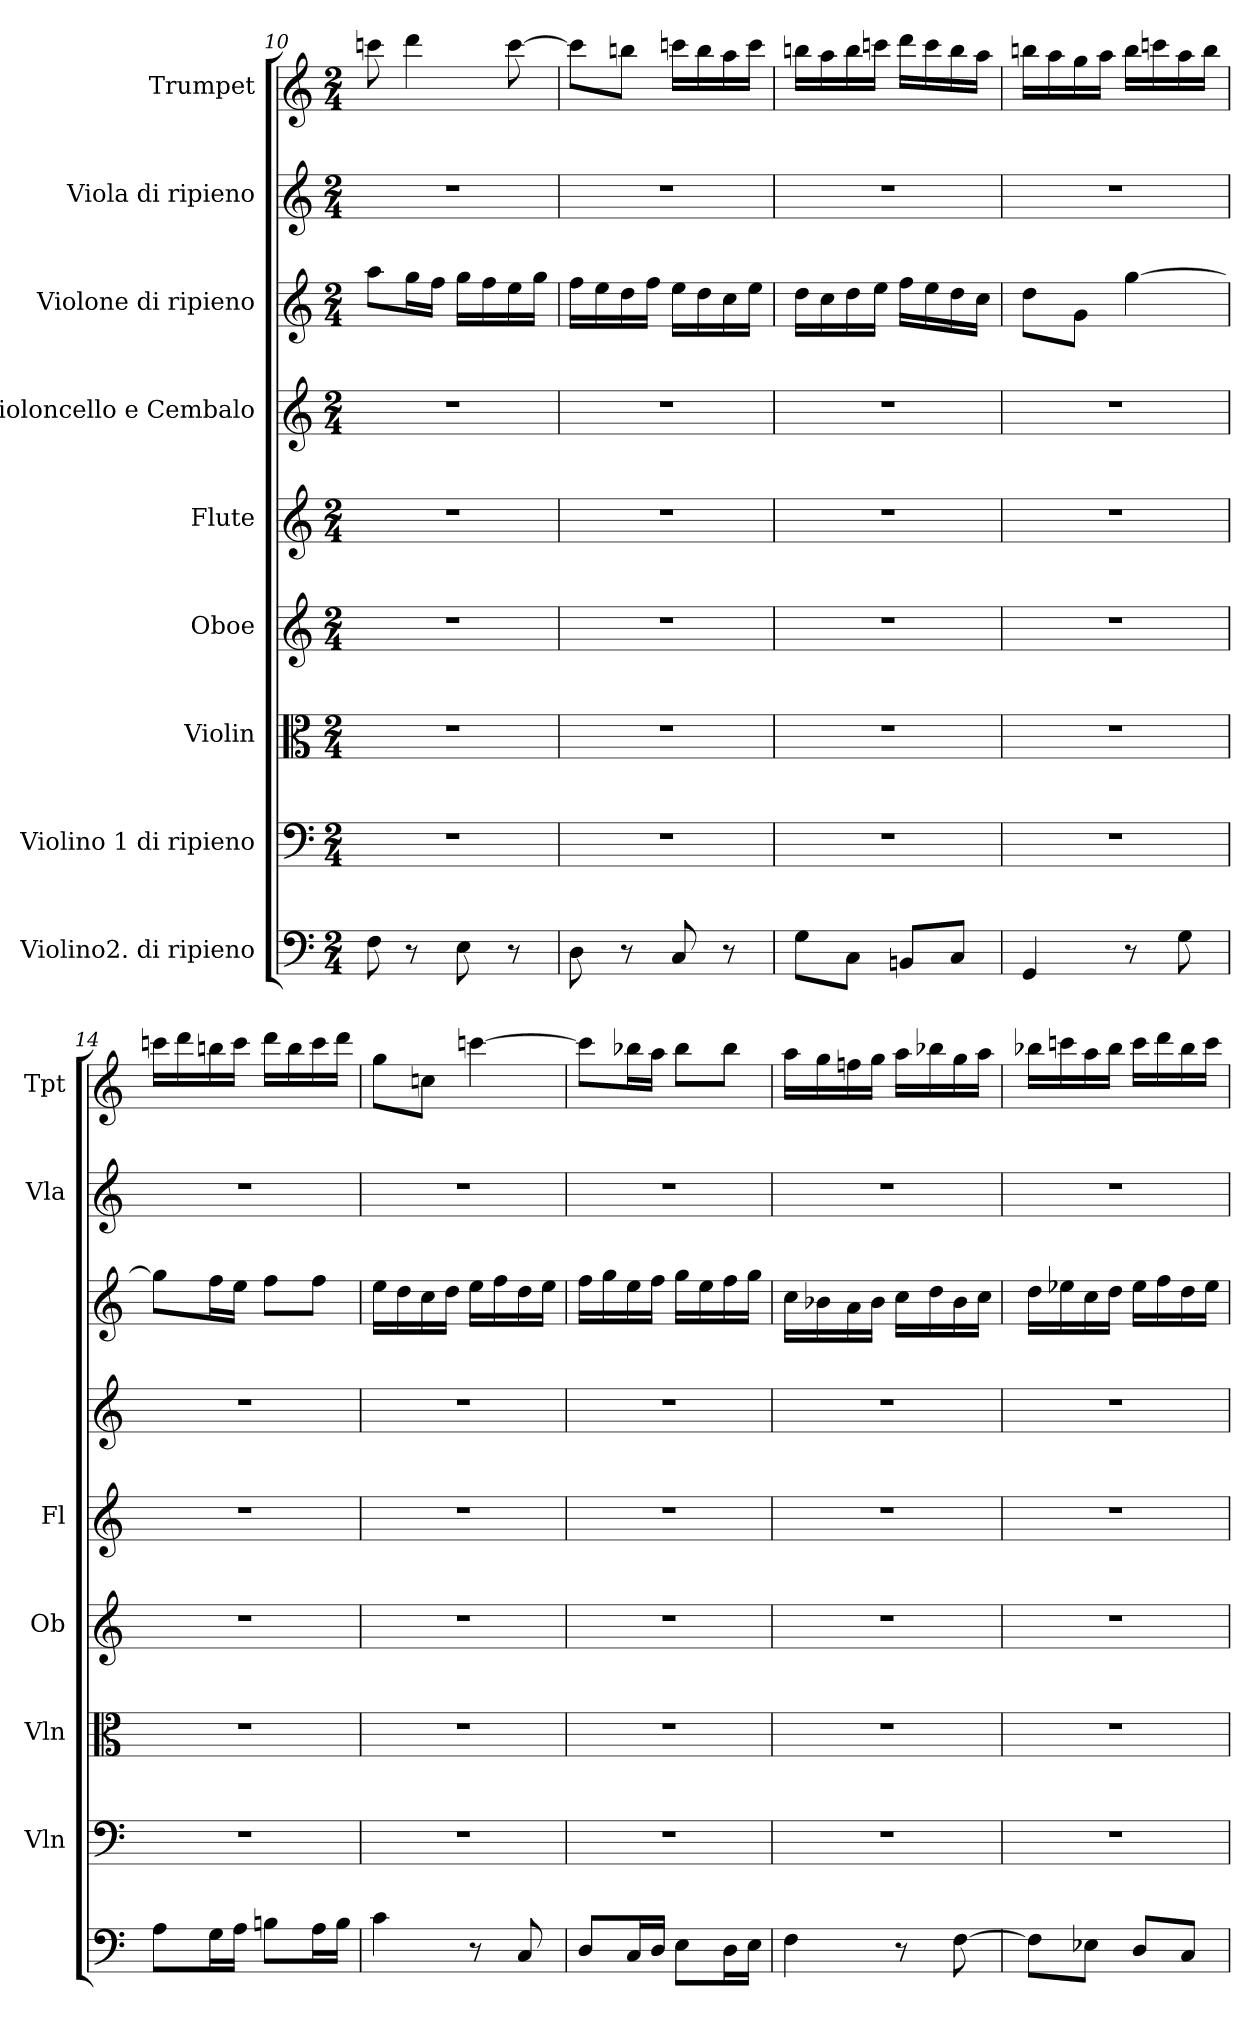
**kern	**kern	**kern	**kern	**kern	**kern	**kern	**kern	**kern
*part9	*part8	*part7	*part6	*part5	*part4	*part3	*part2	*part1
*staff9	*staff8	*staff7	*staff6	*staff5	*staff4	*staff3	*staff2	*staff1
*I"Violino2. di ripieno	*I"Violino 1 di ripieno	*I"Violin	*I"Oboe	*I"Flute	*I"Violoncello e Cembalo	*I"Violone di ripieno	*I"Viola di ripieno	*I"Trumpet
*	*I'Vln	*I'Vln	*I'Ob	*I'Fl	*	*	*I'Vla	*I'Tpt
*clefF4	*clefF4	*clefC3	*clefG2	*clefG2	*clefG2	*clefG2	*clefG2	*clefG2
*	*	*	*	*	*	*	*	*ITrd1c2
*M2/4	*M2/4	*M2/4	*M2/4	*M2/4	*M2/4	*M2/4	*M2/4	*M2/4
=10	=10	=10	=10	=10	=10	=10	=10	=10
8F\	2r	2r	2r	2r	2r	8aa\L	2r	8bb-\
8r	.	.	.	.	.	16gg\L	.	4ccc\
.	.	.	.	.	.	16ff\JJ	.	.
8E\	.	.	.	.	.	16gg\LL	.	.
.	.	.	.	.	.	16ff\	.	.
8r	.	.	.	.	.	16ee\	.	[8bb-\
.	.	.	.	.	.	16gg\JJ	.	.
=11	=11	=11	=11	=11	=11	=11	=11	=11
8D\	2r	2r	2r	2r	2r	16ff\LL	2r	8bb-\L]
.	.	.	.	.	.	16ee\	.	.
8r	.	.	.	.	.	16dd\	.	8aan\J
.	.	.	.	.	.	16ff\JJ	.	.
8C/	.	.	.	.	.	16ee\LL	.	16bb-\LL
.	.	.	.	.	.	16dd\	.	16aa\
8r	.	.	.	.	.	16cc\	.	16gg\
.	.	.	.	.	.	16ee\JJ	.	16bb-\JJ
=12	=12	=12	=12	=12	=12	=12	=12	=12
8G\L	2r	2r	2r	2r	2r	16dd\LL	2r	16aan\LL
.	.	.	.	.	.	16cc\	.	16gg\
8C\J	.	.	.	.	.	16dd\	.	16aa\
.	.	.	.	.	.	16ee\JJ	.	16bb-\JJ
8BBn/L	.	.	.	.	.	16ff\LL	.	16ccc\LL
.	.	.	.	.	.	16ee\	.	16bb-\
8C/J	.	.	.	.	.	16dd\	.	16aa\
.	.	.	.	.	.	16cc\JJ	.	16gg\JJ
=13	=13	=13	=13	=13	=13	=13	=13	=13
4GG/	2r	2r	2r	2r	2r	8dd\L	2r	16aan\LL
.	.	.	.	.	.	.	.	16gg\
.	.	.	.	.	.	8g\J	.	16ff\
.	.	.	.	.	.	.	.	16gg\JJ
8r	.	.	.	.	.	[4gg\	.	16aa\LL
.	.	.	.	.	.	.	.	16bb-\
8G\	.	.	.	.	.	.	.	16gg\
.	.	.	.	.	.	.	.	16aa\JJ
=14	=14	=14	=14	=14	=14	=14	=14	=14
8A\L	2r	2r	2r	2r	2r	8gg\L]	2r	16bb-\LL
.	.	.	.	.	.	.	.	16ccc\
16G\L	.	.	.	.	.	16ff\L	.	16aan\
16A\JJ	.	.	.	.	.	16ee\JJ	.	16bb-\JJ
8Bn\L	.	.	.	.	.	8ff\L	.	16ccc\LL
.	.	.	.	.	.	.	.	16aa\
16A\L	.	.	.	.	.	8ff\J	.	16bb-\
16B\JJ	.	.	.	.	.	.	.	16ccc\JJ
=15	=15	=15	=15	=15	=15	=15	=15	=15
4c\	2r	2r	2r	2r	2r	16ee\LL	2r	8ff\L
.	.	.	.	.	.	16dd\	.	.
.	.	.	.	.	.	16cc\	.	8b-\J
.	.	.	.	.	.	16dd\JJ	.	.
8r	.	.	.	.	.	16ee\LL	.	[4bb-\
.	.	.	.	.	.	16ff\	.	.
8C/	.	.	.	.	.	16dd\	.	.
.	.	.	.	.	.	16ee\JJ	.	.
=16	=16	=16	=16	=16	=16	=16	=16	=16
8D/L	2r	2r	2r	2r	2r	16ff\LL	2r	8bb-\L]
.	.	.	.	.	.	16gg\	.	.
16C/L	.	.	.	.	.	16ee\	.	16aa-\L
16D/JJ	.	.	.	.	.	16ff\JJ	.	16gg\JJ
8E\L	.	.	.	.	.	16gg\LL	.	8aa-\L
.	.	.	.	.	.	16ee\	.	.
16D\L	.	.	.	.	.	16ff\	.	8aa-\J
16E\JJ	.	.	.	.	.	16gg\JJ	.	.
=17	=17	=17	=17	=17	=17	=17	=17	=17
4F\	2r	2r	2r	2r	2r	16cc\LL	2r	16gg\LL
.	.	.	.	.	.	16b-\	.	16ff\
.	.	.	.	.	.	16a\	.	16ee-\
.	.	.	.	.	.	16b-\JJ	.	16ff\JJ
8r	.	.	.	.	.	16cc\LL	.	16gg\LL
.	.	.	.	.	.	16dd\	.	16aa-\
[8F\	.	.	.	.	.	16b-\	.	16ff\
.	.	.	.	.	.	16cc\JJ	.	16gg\JJ
=18	=18	=18	=18	=18	=18	=18	=18	=18
8F\L]	2r	2r	2r	2r	2r	16dd\LL	2r	16aa-\LL
.	.	.	.	.	.	16ee-\	.	16bb-\
8E-\J	.	.	.	.	.	16cc\	.	16gg\
.	.	.	.	.	.	16dd\JJ	.	16aa-\JJ
8D/L	.	.	.	.	.	16ee-\LL	.	16bb-\LL
.	.	.	.	.	.	16ff\	.	16ccc\
8C/J	.	.	.	.	.	16dd\	.	16aa-\
.	.	.	.	.	.	16ee-\JJ	.	16bb-\JJ
=	=	=	=	=	=	=	=	=
*-	*-	*-	*-	*-	*-	*-	*-	*-
